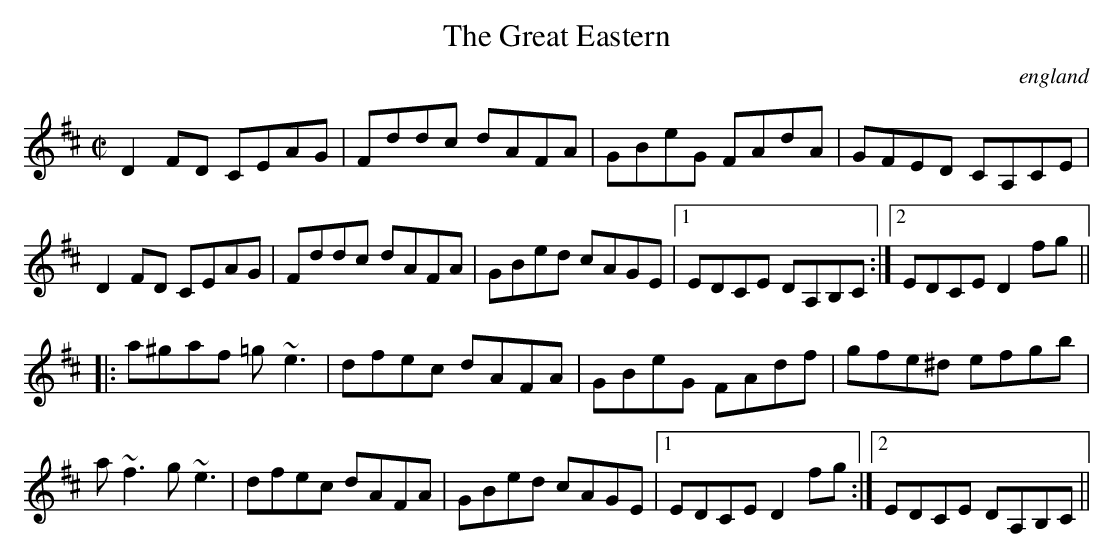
X:1
T:Great Eastern, The
O:england
M:C|
L:1/8
K:D
D2FD CEAG|Fddc dAFA|GBeG FAdA|GFED CA,CE|
D2FD CEAG|Fddc dAFA|GBed cAGE|1 EDCE DA,B,C:|2 EDCE D2fg||
|:a^gaf =g~e3|dfec dAFA|GBeG FAdf|gfe^d efgb|
a~f3 g~e3|dfec dAFA|GBed cAGE|1 EDCE D2fg:|2 EDCE DA,B,C||
